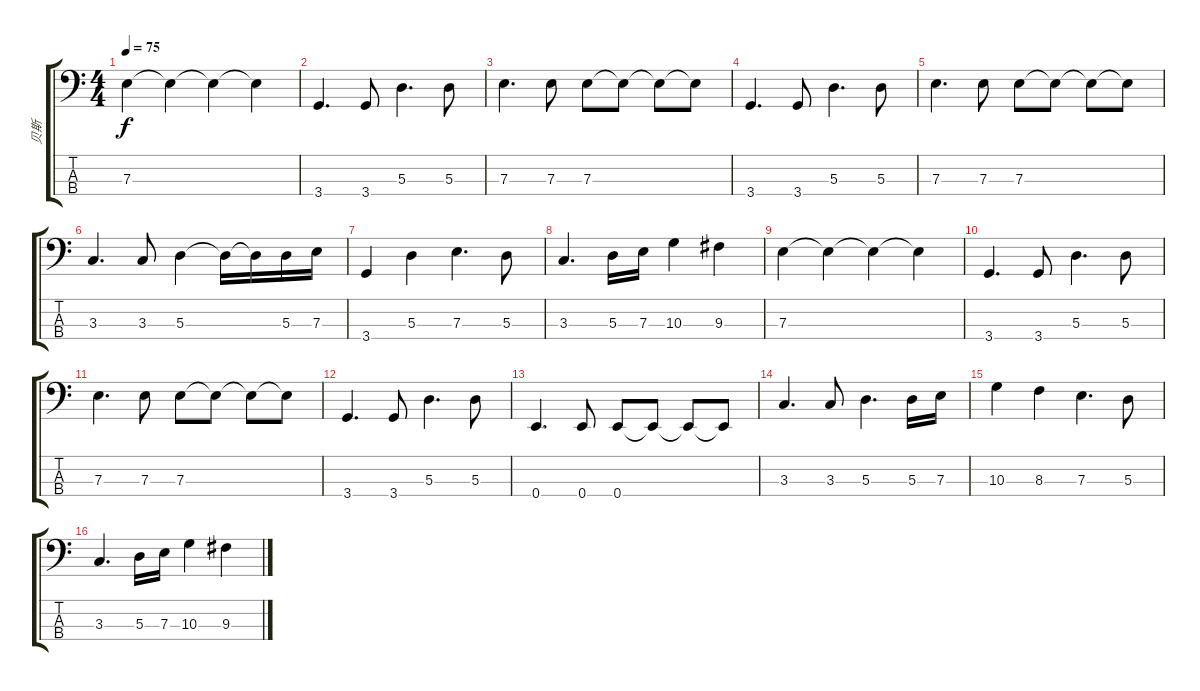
\track ("贝斯" "贝斯") {instrument acousticbass}
\staff {score tabs}
\tuning (G2 D2 A1 E1) {hide}
\ts (4 4)
\tempo 75
\clef f4
\ks c
7.3.4{dy f} 7.3{t}.4 7.3{t}.4 7.3{t}.4 |
3.4.4{d} 3.4.8 5.3.4{d} 5.3.8 |
7.3.4{d} 7.3.8 7.3.8 7.3{t}.8 7.3{t}.8 7.3{t}.8 |
3.4.4{d} 3.4.8 5.3.4{d} 5.3.8 |
7.3.4{d} 7.3.8 7.3.8 7.3{t}.8 7.3{t}.8 7.3{t}.8 |
3.3.4{d} 3.3.8 5.3.4 5.3{t}.16 5.3{t}.16 5.3.16 7.3.16 |
3.4.4 5.3.4 7.3.4{d} 5.3.8 |
3.3.4{d} 5.3.16 7.3.16 10.3.4 9.3.4 |
7.3.4 7.3{t}.4 7.3{t}.4 7.3{t}.4 |
3.4.4{d} 3.4.8 5.3.4{d} 5.3.8 |
7.3.4{d} 7.3.8 7.3.8 7.3{t}.8 7.3{t}.8 7.3{t}.8 |
3.4.4{d} 3.4.8 5.3.4{d} 5.3.8 |
0.4.4{d} 0.4.8 0.4.8 0.4{t}.8 0.4{t}.8 0.4{t}.8 |
3.3.4{d} 3.3.8 5.3.4{d} 5.3.16 7.3.16 |
10.3.4 8.3.4 7.3.4{d} 5.3.8 |
3.3.4{d} 5.3.16 7.3.16 10.3.4 9.3.4
